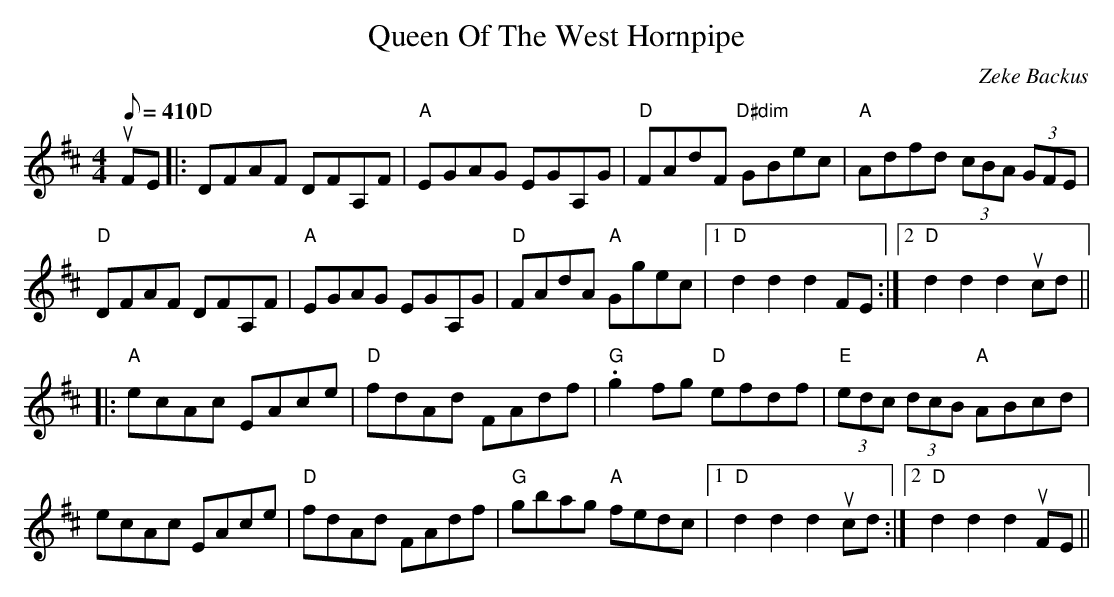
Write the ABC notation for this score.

X:1
T:Queen Of The West Hornpipe
C:Zeke Backus
L:1/8
M:4/4
Q:410
K:D
uFE|:"D"DFAF DFA,F|"A"EGAG EGA,G|"D"FAdF "D#dim"GBec|"A"Adfd (3cBA (3GFE|
"D"DFAF DFA,F|"A"EGAG EGA,G|"D"FAdA "A"Ggec|1 "D"d2d2d2 FE:|2 "D"d2d2d2 ucd||
|:"A"ecAc EAce|"D"fdAd FAdf|"G".g2fg "D"efdf|"E"(3edc (3dcB "A" ABcd|
ecAc EAce|"D"fdAd FAdf|"G"gbag "A"fedc|1 "D"d2d2d2 ucd:|2 "D"d2d2d2 uFE||
